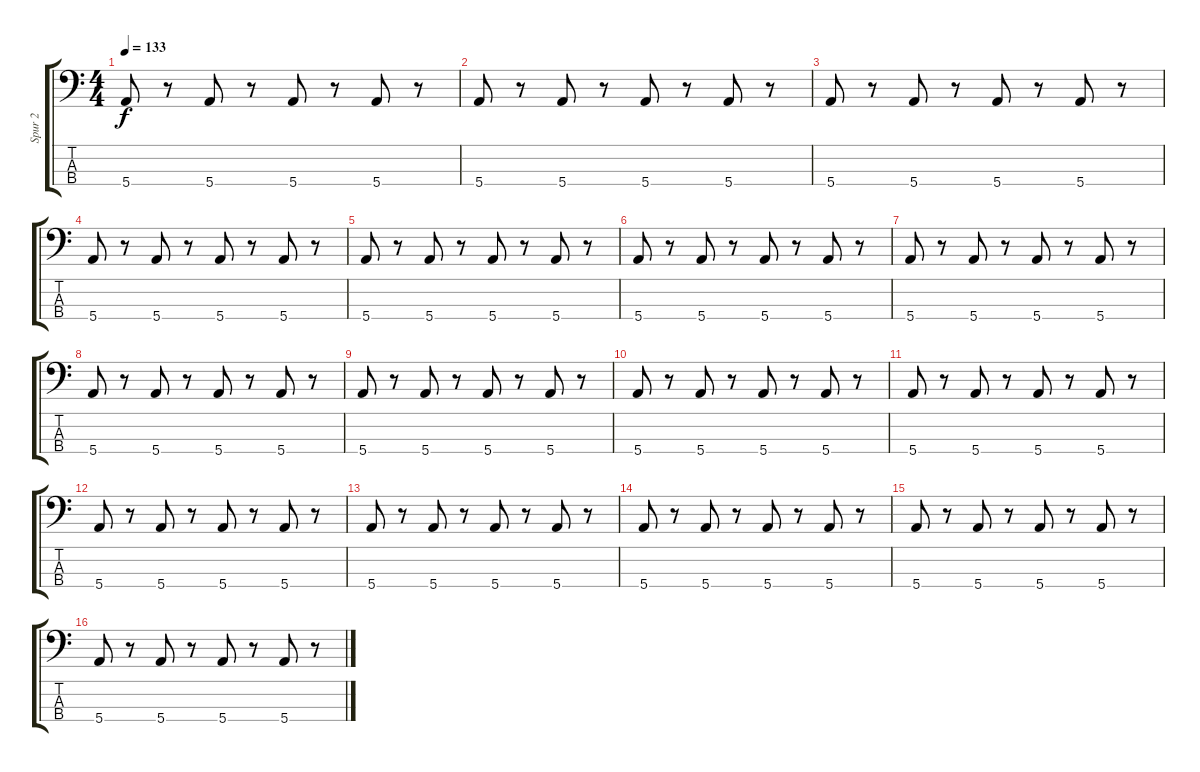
\track ("Spur 2" "Spur 2") {instrument electricbassfinger}
\staff {score tabs}
\tuning (G2 D2 A1 E1) {hide}
\ts (4 4)
\tempo 133
\clef f4
\ks c
5.4.8{dy f} r.8 5.4.8 r.8 5.4.8 r.8 5.4.8 r.8 |
5.4.8 r.8 5.4.8 r.8 5.4.8 r.8 5.4.8 r.8 |
5.4.8 r.8 5.4.8 r.8 5.4.8 r.8 5.4.8 r.8 |
5.4.8 r.8 5.4.8 r.8 5.4.8 r.8 5.4.8 r.8 |
5.4.8 r.8 5.4.8 r.8 5.4.8 r.8 5.4.8 r.8 |
5.4.8 r.8 5.4.8 r.8 5.4.8 r.8 5.4.8 r.8 |
5.4.8 r.8 5.4.8 r.8 5.4.8 r.8 5.4.8 r.8 |
5.4.8 r.8 5.4.8 r.8 5.4.8 r.8 5.4.8 r.8 |
5.4.8 r.8 5.4.8 r.8 5.4.8 r.8 5.4.8 r.8 |
5.4.8 r.8 5.4.8 r.8 5.4.8 r.8 5.4.8 r.8 |
5.4.8 r.8 5.4.8 r.8 5.4.8 r.8 5.4.8 r.8 |
5.4.8 r.8 5.4.8 r.8 5.4.8 r.8 5.4.8 r.8 |
5.4.8 r.8 5.4.8 r.8 5.4.8 r.8 5.4.8 r.8 |
5.4.8 r.8 5.4.8 r.8 5.4.8 r.8 5.4.8 r.8 |
5.4.8 r.8 5.4.8 r.8 5.4.8 r.8 5.4.8 r.8 |
5.4.8 r.8 5.4.8 r.8 5.4.8 r.8 5.4.8 r.8
